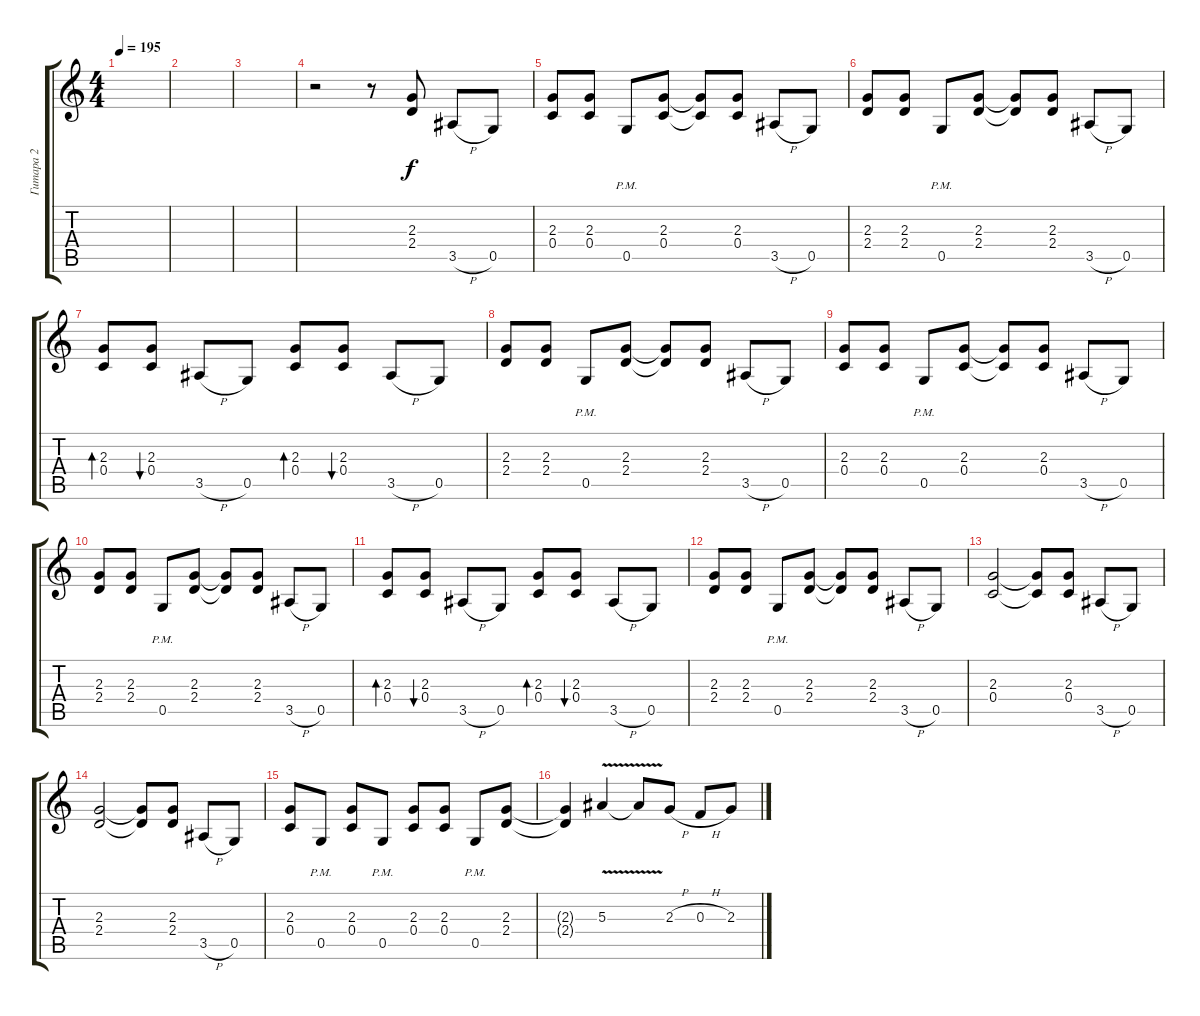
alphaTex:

\track ("Гитара 2" "Гитара 2") {instrument distortionguitar}
\staff {score tabs}
\tuning (D4 A3 F3 C3 G2 D2) {hide}
\ts (4 4)
\tempo 195
\clef g2
\ks c
|
|
|
r.2 r.8 (2.3 2.4).8 3.5{h}.8 0.5.8 |
(2.3 0.4).8 (2.3 0.4).8 0.5{pm}.8 (2.3 0.4).8 (2.3{t} 0.4{t}).8 (2.3 0.4).8 3.5{h}.8 0.5.8 |
(2.3 2.4).8 (2.3 2.4).8 0.5{pm}.8 (2.3 2.4).8 (2.3{t} 2.4{t}).8 (2.3 2.4).8 3.5{h}.8 0.5.8 |
(2.3 0.4).8{bd 60} (2.3 0.4).8{bu 60} 3.5{h}.8 0.5.8 (2.3 0.4).8{bd 60} (2.3 0.4).8{bu 60} 3.5{h}.8 0.5.8 |
(2.3 2.4).8 (2.3 2.4).8 0.5{pm}.8 (2.3 2.4).8 (2.3{t} 2.4{t}).8 (2.3 2.4).8 3.5{h}.8 0.5.8 |
(2.3 0.4).8 (2.3 0.4).8 0.5{pm}.8 (2.3 0.4).8 (2.3{t} 0.4{t}).8 (2.3 0.4).8 3.5{h}.8 0.5.8 |
(2.3 2.4).8 (2.3 2.4).8 0.5{pm}.8 (2.3 2.4).8 (2.3{t} 2.4{t}).8 (2.3 2.4).8 3.5{h}.8 0.5.8 |
(2.3 0.4).8{bd 60} (2.3 0.4).8{bu 60} 3.5{h}.8 0.5.8 (2.3 0.4).8{bd 60} (2.3 0.4).8{bu 60} 3.5{h}.8 0.5.8 |
(2.3 2.4).8 (2.3 2.4).8 0.5{pm}.8 (2.3 2.4).8 (2.3{t} 2.4{t}).8 (2.3 2.4).8 3.5{h}.8 0.5.8 |
(2.3 0.4).2 (2.3{t} 0.4{t}).8 (2.3 0.4).8 3.5{h}.8 0.5.8 |
(2.3 2.4).2 (2.3{t} 2.4{t}).8 (2.3 2.4).8 3.5{h}.8 0.5.8 |
(2.3 0.4).8 0.5{pm}.8 (2.3 0.4).8 0.5{pm}.8 (2.3 0.4).8 (2.3 0.4).8 0.5{pm}.8 (2.3 2.4).8 |
(2.3{t} 2.4{t}).4 5.3{v}.4 5.3{t}.8 2.3{h}.8 0.3{h}.8 2.3.8
